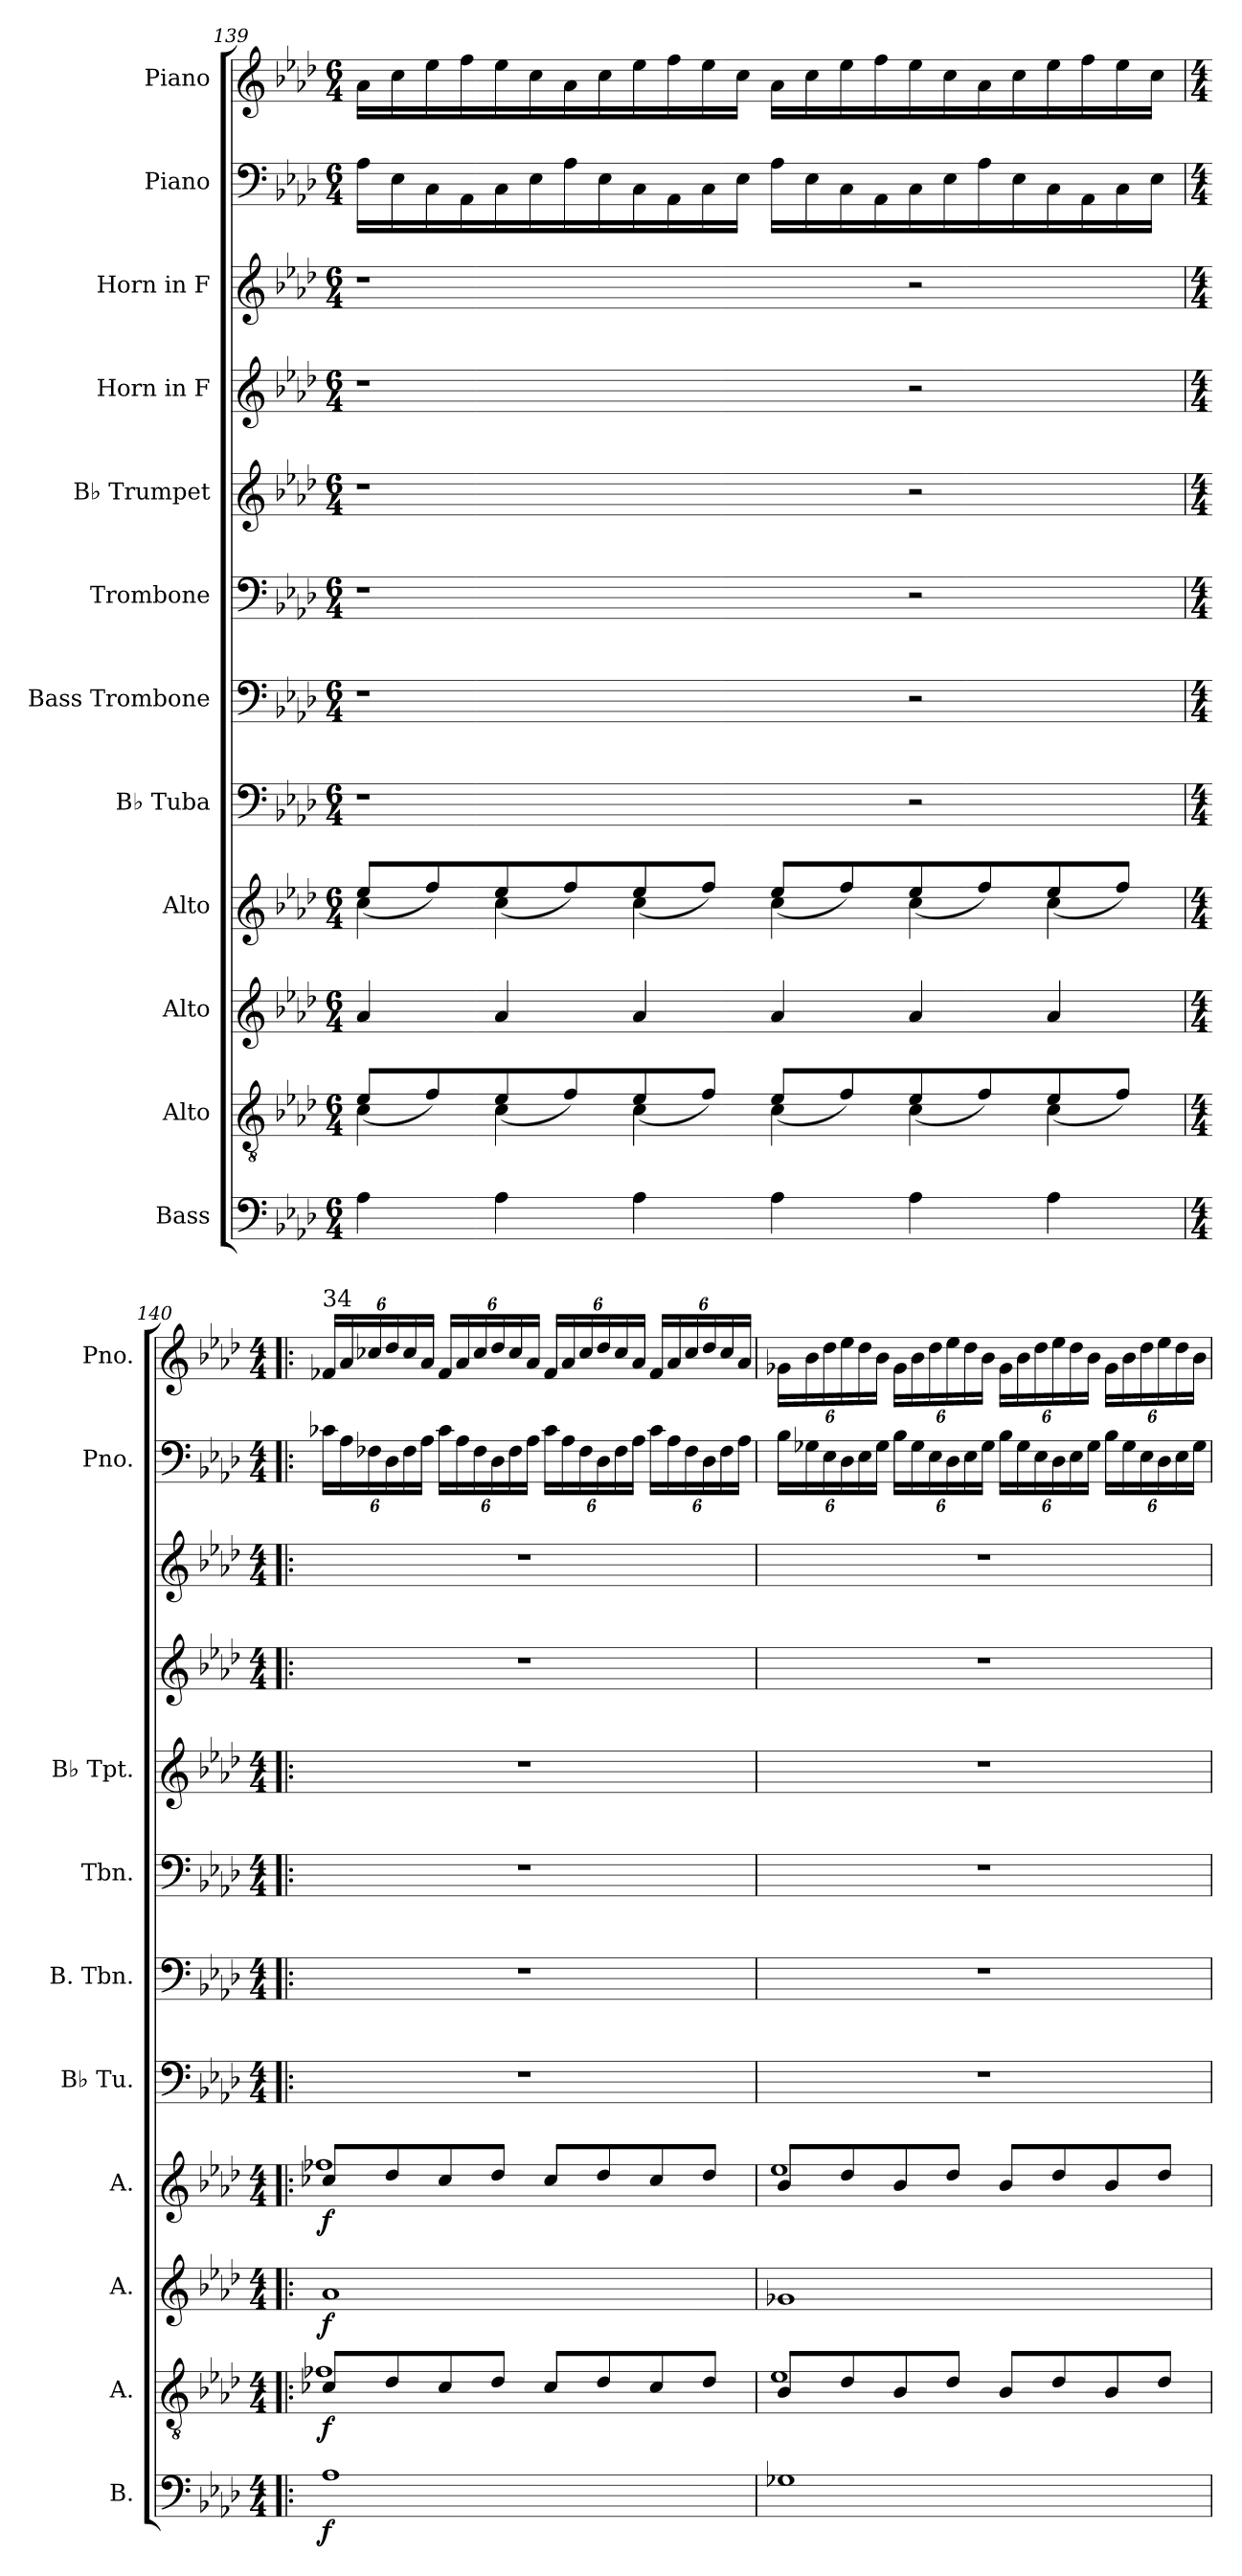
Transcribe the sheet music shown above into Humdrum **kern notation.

**kern	**dynam	**kern	**dynam	**kern	**dynam	**kern	**dynam	**kern	**kern	**kern	**kern	**kern	**kern	**kern	**kern
*part12	*part12	*part11	*part11	*part10	*part10	*part9	*part9	*part8	*part7	*part6	*part5	*part4	*part3	*part2	*part1
*staff12	*staff12	*staff11	*staff11	*staff10	*staff10	*staff9	*staff9	*staff8	*staff7	*staff6	*staff5	*staff4	*staff3	*staff2	*staff1
*I"Bass	*	*I"Alto	*	*I"Alto	*	*I"Alto	*	*I"B♭ Tuba	*I"Bass Trombone	*I"Trombone	*I"B♭ Trumpet	*I"Horn in F	*I"Horn in F	*I"Piano	*I"Piano
*I'B.	*	*I'A.	*	*I'A.	*	*I'A.	*	*I'B♭ Tu.	*I'B. Tbn.	*I'Tbn.	*I'B♭ Tpt.	*	*	*I'Pno.	*I'Pno.
!!LO:PB:g=z
*clefF4	*	*clefGv2	*	*clefG2	*	*clefG2	*	*clefF4	*clefF4	*clefF4	*clefG2	*clefG2	*clefG2	*clefF4	*clefG2
*	*	*	*	*	*	*	*	*	*	*	*ITrd1c2	*ITrd4c7	*ITrd4c7	*	*
*k[b-e-a-d-]	*	*k[b-e-a-d-]	*	*k[b-e-a-d-]	*	*k[b-e-a-d-]	*	*k[b-e-a-d-]	*k[b-e-a-d-]	*k[b-e-a-d-]	*k[b-e-a-d-g-c-]	*k[b-e-a-d-g-]	*k[b-e-a-d-g-]	*k[b-e-a-d-]	*k[b-e-a-d-]
*M6/4	*	*M6/4	*	*M6/4	*	*M6/4	*	*M6/4	*M6/4	*M6/4	*M6/4	*M6/4	*M6/4	*M6/4	*M6/4
=139	=139	=139	=139	=139	=139	=139	=139	=139	=139	=139	=139	=139	=139	=139	=139
*	*	*^	*	*	*	*^	*	*	*	*	*	*	*	*	*
4A-\	.	4c\	(>8e-/L	.	4a-/	.	4cc\	(>8ee-/L	.	1r	1r	1r	1r	1r	1r	16A-\LL	16a-\LL
.	.	.	.	.	.	.	.	.	.	.	.	.	.	.	.	16E-\	16cc\
.	.	.	8f/)	.	.	.	.	8ff/)	.	.	.	.	.	.	.	16C\	16ee-\
.	.	.	.	.	.	.	.	.	.	.	.	.	.	.	.	16AA-\	16ff\
4A-\	.	4c\	(>8e-/	.	4a-/	.	4cc\	(>8ee-/	.	.	.	.	.	.	.	16C\	16ee-\
.	.	.	.	.	.	.	.	.	.	.	.	.	.	.	.	16E-\	16cc\
.	.	.	8f/)	.	.	.	.	8ff/)	.	.	.	.	.	.	.	16A-\	16a-\
.	.	.	.	.	.	.	.	.	.	.	.	.	.	.	.	16E-\	16cc\
4A-\	.	4c\	(>8e-/	.	4a-/	.	4cc\	(>8ee-/	.	.	.	.	.	.	.	16C\	16ee-\
.	.	.	.	.	.	.	.	.	.	.	.	.	.	.	.	16AA-\	16ff\
.	.	.	8f/J)	.	.	.	.	8ff/J)	.	.	.	.	.	.	.	16C\	16ee-\
.	.	.	.	.	.	.	.	.	.	.	.	.	.	.	.	16E-\JJ	16cc\JJ
4A-\	.	4c\	(>8e-/L	.	4a-/	.	4cc\	(>8ee-/L	.	.	.	.	.	.	.	16A-\LL	16a-\LL
.	.	.	.	.	.	.	.	.	.	.	.	.	.	.	.	16E-\	16cc\
.	.	.	8f/)	.	.	.	.	8ff/)	.	.	.	.	.	.	.	16C\	16ee-\
.	.	.	.	.	.	.	.	.	.	.	.	.	.	.	.	16AA-\	16ff\
4A-\	.	4c\	(>8e-/	.	4a-/	.	4cc\	(>8ee-/	.	2r	2r	2r	2r	2r	2r	16C\	16ee-\
.	.	.	.	.	.	.	.	.	.	.	.	.	.	.	.	16E-\	16cc\
.	.	.	8f/)	.	.	.	.	8ff/)	.	.	.	.	.	.	.	16A-\	16a-\
.	.	.	.	.	.	.	.	.	.	.	.	.	.	.	.	16E-\	16cc\
4A-\	.	4c\	(>8e-/	.	4a-/	.	4cc\	(>8ee-/	.	.	.	.	.	.	.	16C\	16ee-\
.	.	.	.	.	.	.	.	.	.	.	.	.	.	.	.	16AA-\	16ff\
.	.	.	8f/J)	.	.	.	.	8ff/J)	.	.	.	.	.	.	.	16C\	16ee-\
.	.	.	.	.	.	.	.	.	.	.	.	.	.	.	.	16E-\JJ	16cc\JJ
!!LO:PB:g=z
=140!|:	=140!|:	=140!|:	=140!|:	=140!|:	=140!|:	=140!|:	=140!|:	=140!|:	=140!|:	=140!|:	=140!|:	=140!|:	=140!|:	=140!|:	=140!|:	=140!|:	=140!|:
*M4/4	*	*M4/4	*	*	*M4/4	*	*M4/4	*	*	*M4/4	*M4/4	*M4/4	*M4/4	*M4/4	*M4/4	*M4/4	*M4/4
*	*	*	*	*	*	*	*	*	*	*	*	*	*	*	*	*Xbrackettup	*Xbrackettup
!	!	!	!	!	!	!	!	!	!	!	!	!	!	!	!	!	!LO:TX:a:t=34
!	!LO:DY:b	!	!	!LO:DY:b	!	!LO:DY:b	!	!	!LO:DY:b	!	!	!	!	!	!	!	!
1A-	f	8c-X/L	1f-X	f	1a-	f	8cc-X/L	1ff-X	f	1r	1r	1r	1r	1r	1r	24c-X\LL	24f-X/LL
.	.	.	.	.	.	.	.	.	.	.	.	.	.	.	.	24A-\	24a-/
.	.	.	.	.	.	.	.	.	.	.	.	.	.	.	.	24F-X\	24cc-X/
.	.	8d-/	.	.	.	.	8dd-/	.	.	.	.	.	.	.	.	24D-\	24dd-/
.	.	.	.	.	.	.	.	.	.	.	.	.	.	.	.	24F-\	24cc-/
.	.	.	.	.	.	.	.	.	.	.	.	.	.	.	.	24A-\JJ	24a-/JJ
.	.	8c-/	.	.	.	.	8cc-/	.	.	.	.	.	.	.	.	24c-\LL	24f-/LL
.	.	.	.	.	.	.	.	.	.	.	.	.	.	.	.	24A-\	24a-/
.	.	.	.	.	.	.	.	.	.	.	.	.	.	.	.	24F-\	24cc-/
.	.	8d-/J	.	.	.	.	8dd-/J	.	.	.	.	.	.	.	.	24D-\	24dd-/
.	.	.	.	.	.	.	.	.	.	.	.	.	.	.	.	24F-\	24cc-/
.	.	.	.	.	.	.	.	.	.	.	.	.	.	.	.	24A-\JJ	24a-/JJ
.	.	8c-/L	.	.	.	.	8cc-/L	.	.	.	.	.	.	.	.	24c-\LL	24f-/LL
.	.	.	.	.	.	.	.	.	.	.	.	.	.	.	.	24A-\	24a-/
.	.	.	.	.	.	.	.	.	.	.	.	.	.	.	.	24F-\	24cc-/
.	.	8d-/	.	.	.	.	8dd-/	.	.	.	.	.	.	.	.	24D-\	24dd-/
.	.	.	.	.	.	.	.	.	.	.	.	.	.	.	.	24F-\	24cc-/
.	.	.	.	.	.	.	.	.	.	.	.	.	.	.	.	24A-\JJ	24a-/JJ
.	.	8c-/	.	.	.	.	8cc-/	.	.	.	.	.	.	.	.	24c-\LL	24f-/LL
.	.	.	.	.	.	.	.	.	.	.	.	.	.	.	.	24A-\	24a-/
.	.	.	.	.	.	.	.	.	.	.	.	.	.	.	.	24F-\	24cc-/
.	.	8d-/J	.	.	.	.	8dd-/J	.	.	.	.	.	.	.	.	24D-\	24dd-/
.	.	.	.	.	.	.	.	.	.	.	.	.	.	.	.	24F-\	24cc-/
.	.	.	.	.	.	.	.	.	.	.	.	.	.	.	.	24A-\JJ	24a-/JJ
!!LO:PB:g=z
=141	=141	=141	=141	=141	=141	=141	=141	=141	=141	=141	=141	=141	=141	=141	=141	=141	=141
1G-X	.	8B-/L	1e-	.	1g-X	.	8b-/L	1ee-	.	1r	1r	1r	1r	1r	1r	24B-\LL	24g-X\LL
.	.	.	.	.	.	.	.	.	.	.	.	.	.	.	.	24G-X\	24b-\
.	.	.	.	.	.	.	.	.	.	.	.	.	.	.	.	24E-\	24dd-\
.	.	8d-/	.	.	.	.	8dd-/	.	.	.	.	.	.	.	.	24D-\	24ee-\
.	.	.	.	.	.	.	.	.	.	.	.	.	.	.	.	24E-\	24dd-\
.	.	.	.	.	.	.	.	.	.	.	.	.	.	.	.	24G-\JJ	24b-\JJ
.	.	8B-/	.	.	.	.	8b-/	.	.	.	.	.	.	.	.	24B-\LL	24g-\LL
.	.	.	.	.	.	.	.	.	.	.	.	.	.	.	.	24G-\	24b-\
.	.	.	.	.	.	.	.	.	.	.	.	.	.	.	.	24E-\	24dd-\
.	.	8d-/J	.	.	.	.	8dd-/J	.	.	.	.	.	.	.	.	24D-\	24ee-\
.	.	.	.	.	.	.	.	.	.	.	.	.	.	.	.	24E-\	24dd-\
.	.	.	.	.	.	.	.	.	.	.	.	.	.	.	.	24G-\JJ	24b-\JJ
.	.	8B-/L	.	.	.	.	8b-/L	.	.	.	.	.	.	.	.	24B-\LL	24g-\LL
.	.	.	.	.	.	.	.	.	.	.	.	.	.	.	.	24G-\	24b-\
.	.	.	.	.	.	.	.	.	.	.	.	.	.	.	.	24E-\	24dd-\
.	.	8d-/	.	.	.	.	8dd-/	.	.	.	.	.	.	.	.	24D-\	24ee-\
.	.	.	.	.	.	.	.	.	.	.	.	.	.	.	.	24E-\	24dd-\
.	.	.	.	.	.	.	.	.	.	.	.	.	.	.	.	24G-\JJ	24b-\JJ
.	.	8B-/	.	.	.	.	8b-/	.	.	.	.	.	.	.	.	24B-\LL	24g-\LL
.	.	.	.	.	.	.	.	.	.	.	.	.	.	.	.	24G-\	24b-\
.	.	.	.	.	.	.	.	.	.	.	.	.	.	.	.	24E-\	24dd-\
.	.	8d-/J	.	.	.	.	8dd-/J	.	.	.	.	.	.	.	.	24D-\	24ee-\
.	.	.	.	.	.	.	.	.	.	.	.	.	.	.	.	24E-\	24dd-\
.	.	.	.	.	.	.	.	.	.	.	.	.	.	.	.	24G-\JJ	24b-\JJ
*	*	*v	*v	*	*	*	*v	*v	*	*	*	*	*	*	*	*	*
=	=	=	=	=	=	=	=	=	=	=	=	=	=	=	=
*-	*-	*-	*-	*-	*-	*-	*-	*-	*-	*-	*-	*-	*-	*-	*-
